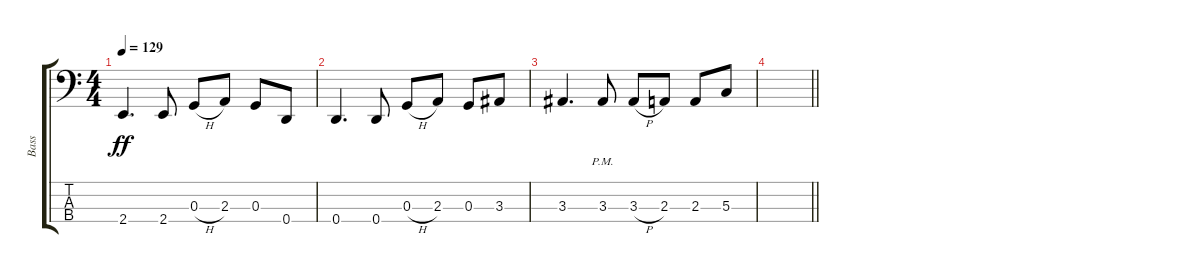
\track ("Bass" "Bass") {instrument electricbassfinger}
\staff {score tabs}
\tuning (F2 C2 G1 D1) {hide}
\ts (4 4)
\tempo 129
\clef f4
\ks c
2.4.4{d dy ff} 2.4.8 0.3{h}.8 2.3.8 0.3.8 0.4.8 |
0.4.4{d} 0.4.8 0.3{h}.8 2.3.8 0.3.8 3.3.8 |
3.3.4{d} 3.3{pm}.8 3.3{h}.8 2.3.8 2.3.8 5.3.8 |
\barLineRight lightlight
